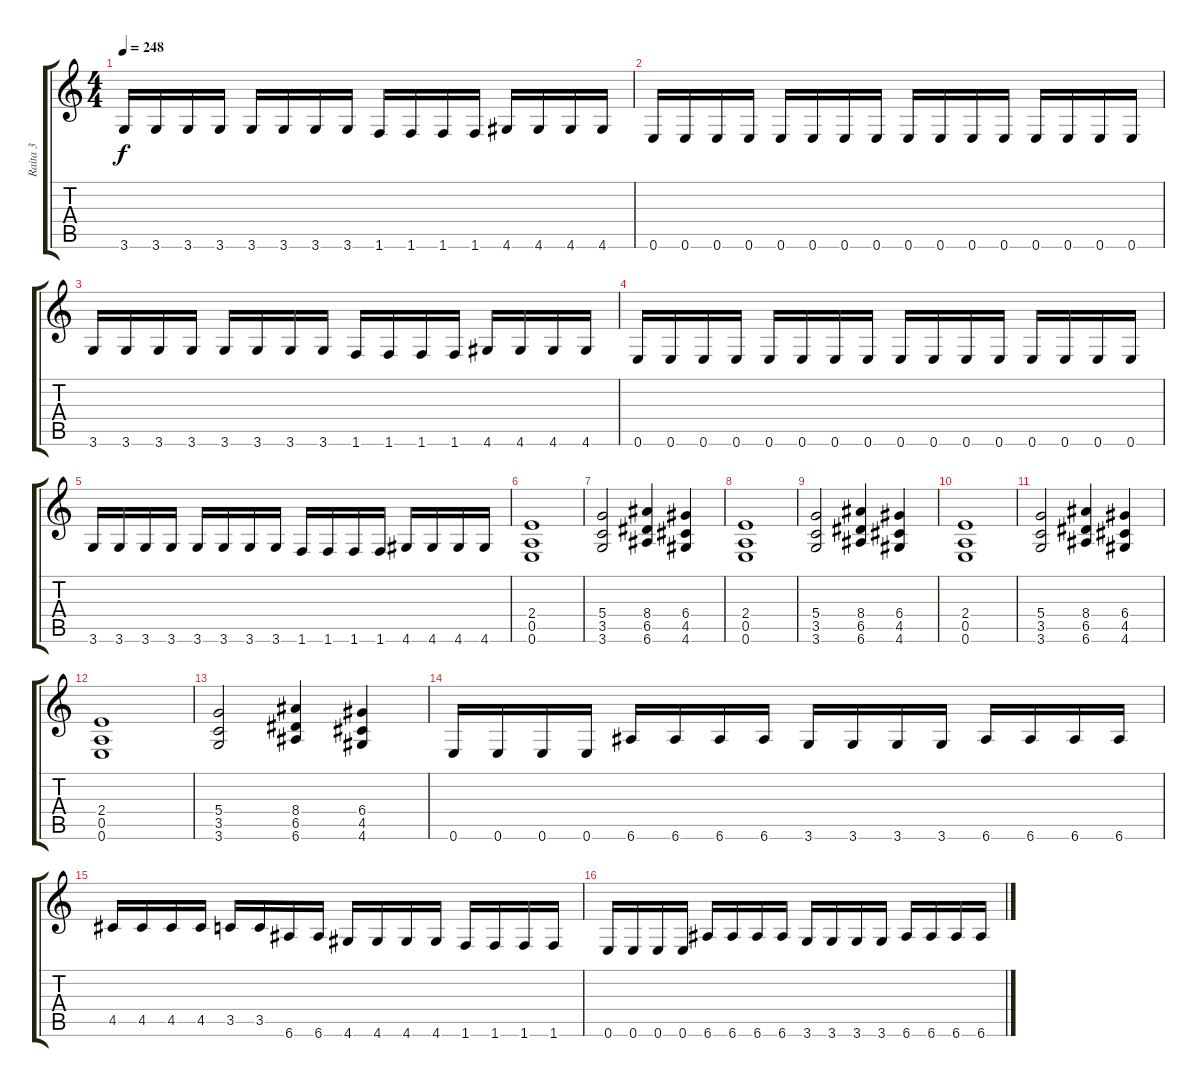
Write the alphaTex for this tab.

\track ("Raita 3" "Raita 3") {instrument overdrivenguitar}
\staff {score tabs}
\tuning (E4 B3 G3 D3 A2 E2) {hide}
\ts (4 4)
\tempo 248
\clef g2
\ks c
3.6.16{dy f} 3.6.16 3.6.16 3.6.16 3.6.16 3.6.16 3.6.16 3.6.16 1.6.16 1.6.16 1.6.16 1.6.16 4.6.16 4.6.16 4.6.16 4.6.16 |
0.6.16 0.6.16 0.6.16 0.6.16 0.6.16 0.6.16 0.6.16 0.6.16 0.6.16 0.6.16 0.6.16 0.6.16 0.6.16 0.6.16 0.6.16 0.6.16 |
3.6.16 3.6.16 3.6.16 3.6.16 3.6.16 3.6.16 3.6.16 3.6.16 1.6.16 1.6.16 1.6.16 1.6.16 4.6.16 4.6.16 4.6.16 4.6.16 |
0.6.16 0.6.16 0.6.16 0.6.16 0.6.16 0.6.16 0.6.16 0.6.16 0.6.16 0.6.16 0.6.16 0.6.16 0.6.16 0.6.16 0.6.16 0.6.16 |
3.6.16 3.6.16 3.6.16 3.6.16 3.6.16 3.6.16 3.6.16 3.6.16 1.6.16 1.6.16 1.6.16 1.6.16 4.6.16 4.6.16 4.6.16 4.6.16 |
(2.4 0.5 0.6).1 |
(5.4 3.5 3.6).2 (8.4 6.5 6.6).4 (6.4 4.5 4.6).4 |
(2.4 0.5 0.6).1 |
(5.4 3.5 3.6).2 (8.4 6.5 6.6).4 (6.4 4.5 4.6).4 |
(2.4 0.5 0.6).1 |
(5.4 3.5 3.6).2 (8.4 6.5 6.6).4 (6.4 4.5 4.6).4 |
(2.4 0.5 0.6).1 |
(5.4 3.5 3.6).2 (8.4 6.5 6.6).4 (6.4 4.5 4.6).4 |
0.6.16 0.6.16 0.6.16 0.6.16 6.6.16 6.6.16 6.6.16 6.6.16 3.6.16 3.6.16 3.6.16 3.6.16 6.6.16 6.6.16 6.6.16 6.6.16 |
4.5.16 4.5.16 4.5.16 4.5.16 3.5.16 3.5.16 6.6.16 6.6.16 4.6.16 4.6.16 4.6.16 4.6.16 1.6.16 1.6.16 1.6.16 1.6.16 |
0.6.16 0.6.16 0.6.16 0.6.16 6.6.16 6.6.16 6.6.16 6.6.16 3.6.16 3.6.16 3.6.16 3.6.16 6.6.16 6.6.16 6.6.16 6.6.16
